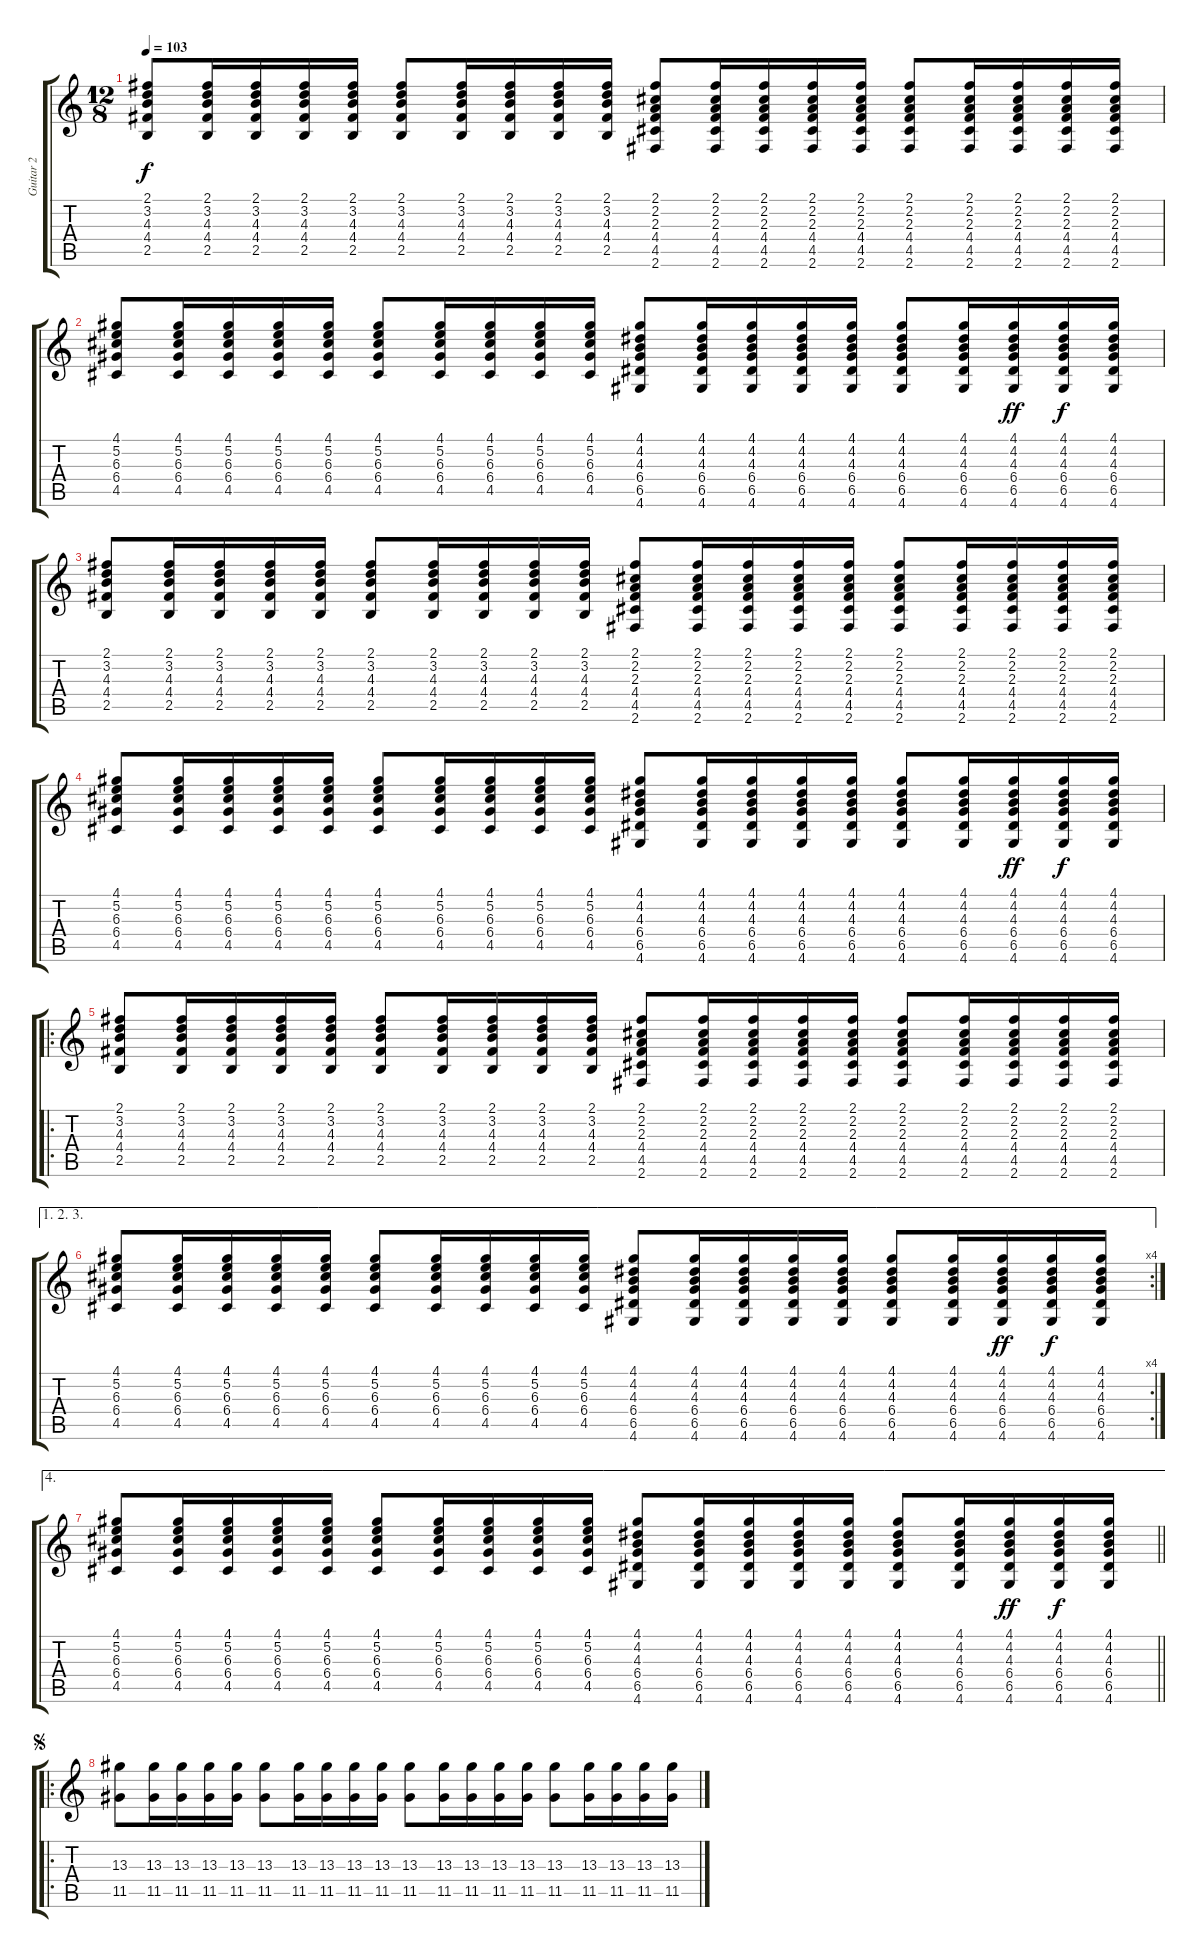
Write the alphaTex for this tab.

\track ("Guitar 2" "Guitar 2") {instrument electricguitarjazz}
\staff {score tabs}
\tuning (E4 B3 G3 D3 A2 E2) {hide}
\ts (12 8)
\tempo 103
\clef g2
\ks c
(2.1 3.2 4.3 4.4 2.5).8{dy f} (2.1 3.2 4.3 4.4 2.5).16 (2.1 3.2 4.3 4.4 2.5).16 (2.1 3.2 4.3 4.4 2.5).16 (2.1 3.2 4.3 4.4 2.5).16 (2.1 3.2 4.3 4.4 2.5).8 (2.1 3.2 4.3 4.4 2.5).16 (2.1 3.2 4.3 4.4 2.5).16 (2.1 3.2 4.3 4.4 2.5).16 (2.1 3.2 4.3 4.4 2.5).16 (2.1 2.2 2.3 4.4 4.5 2.6).8 (2.1 2.2 2.3 4.4 4.5 2.6).16 (2.1 2.2 2.3 4.4 4.5 2.6).16 (2.1 2.2 2.3 4.4 4.5 2.6).16 (2.1 2.2 2.3 4.4 4.5 2.6).16 (2.1 2.2 2.3 4.4 4.5 2.6).8 (2.1 2.2 2.3 4.4 4.5 2.6).16 (2.1 2.2 2.3 4.4 4.5 2.6).16 (2.1 2.2 2.3 4.4 4.5 2.6).16 (2.1 2.2 2.3 4.4 4.5 2.6).16 |
(4.1 5.2 6.3 6.4 4.5).8 (4.1 5.2 6.3 6.4 4.5).16 (4.1 5.2 6.3 6.4 4.5).16 (4.1 5.2 6.3 6.4 4.5).16 (4.1 5.2 6.3 6.4 4.5).16 (4.1 5.2 6.3 6.4 4.5).8 (4.1 5.2 6.3 6.4 4.5).16 (4.1 5.2 6.3 6.4 4.5).16 (4.1 5.2 6.3 6.4 4.5).16 (4.1 5.2 6.3 6.4 4.5).16 (4.1 4.2 4.3 6.4 6.5 4.6).8 (4.1 4.2 4.3 6.4 6.5 4.6).16 (4.1 4.2 4.3 6.4 6.5 4.6).16 (4.1 4.2 4.3 6.4 6.5 4.6).16 (4.1 4.2 4.3 6.4 6.5 4.6).16 (4.1 4.2 4.3 6.4 6.5 4.6).8 (4.1 4.2 4.3 6.4 6.5 4.6).16 (4.1 4.2 4.3 6.4 6.5 4.6).16{dy ff} (4.1 4.2 4.3 6.4 6.5 4.6).16{dy f} (4.1 4.2 4.3 6.4 6.5 4.6).16 |
(2.1 3.2 4.3 4.4 2.5).8 (2.1 3.2 4.3 4.4 2.5).16 (2.1 3.2 4.3 4.4 2.5).16 (2.1 3.2 4.3 4.4 2.5).16 (2.1 3.2 4.3 4.4 2.5).16 (2.1 3.2 4.3 4.4 2.5).8 (2.1 3.2 4.3 4.4 2.5).16 (2.1 3.2 4.3 4.4 2.5).16 (2.1 3.2 4.3 4.4 2.5).16 (2.1 3.2 4.3 4.4 2.5).16 (2.1 2.2 2.3 4.4 4.5 2.6).8 (2.1 2.2 2.3 4.4 4.5 2.6).16 (2.1 2.2 2.3 4.4 4.5 2.6).16 (2.1 2.2 2.3 4.4 4.5 2.6).16 (2.1 2.2 2.3 4.4 4.5 2.6).16 (2.1 2.2 2.3 4.4 4.5 2.6).8 (2.1 2.2 2.3 4.4 4.5 2.6).16 (2.1 2.2 2.3 4.4 4.5 2.6).16 (2.1 2.2 2.3 4.4 4.5 2.6).16 (2.1 2.2 2.3 4.4 4.5 2.6).16 |
(4.1 5.2 6.3 6.4 4.5).8 (4.1 5.2 6.3 6.4 4.5).16 (4.1 5.2 6.3 6.4 4.5).16 (4.1 5.2 6.3 6.4 4.5).16 (4.1 5.2 6.3 6.4 4.5).16 (4.1 5.2 6.3 6.4 4.5).8 (4.1 5.2 6.3 6.4 4.5).16 (4.1 5.2 6.3 6.4 4.5).16 (4.1 5.2 6.3 6.4 4.5).16 (4.1 5.2 6.3 6.4 4.5).16 (4.1 4.2 4.3 6.4 6.5 4.6).8 (4.1 4.2 4.3 6.4 6.5 4.6).16 (4.1 4.2 4.3 6.4 6.5 4.6).16 (4.1 4.2 4.3 6.4 6.5 4.6).16 (4.1 4.2 4.3 6.4 6.5 4.6).16 (4.1 4.2 4.3 6.4 6.5 4.6).8 (4.1 4.2 4.3 6.4 6.5 4.6).16 (4.1 4.2 4.3 6.4 6.5 4.6).16{dy ff} (4.1 4.2 4.3 6.4 6.5 4.6).16{dy f} (4.1 4.2 4.3 6.4 6.5 4.6).16 |
\ro
(2.1 3.2 4.3 4.4 2.5).8 (2.1 3.2 4.3 4.4 2.5).16 (2.1 3.2 4.3 4.4 2.5).16 (2.1 3.2 4.3 4.4 2.5).16 (2.1 3.2 4.3 4.4 2.5).16 (2.1 3.2 4.3 4.4 2.5).8 (2.1 3.2 4.3 4.4 2.5).16 (2.1 3.2 4.3 4.4 2.5).16 (2.1 3.2 4.3 4.4 2.5).16 (2.1 3.2 4.3 4.4 2.5).16 (2.1 2.2 2.3 4.4 4.5 2.6).8 (2.1 2.2 2.3 4.4 4.5 2.6).16 (2.1 2.2 2.3 4.4 4.5 2.6).16 (2.1 2.2 2.3 4.4 4.5 2.6).16 (2.1 2.2 2.3 4.4 4.5 2.6).16 (2.1 2.2 2.3 4.4 4.5 2.6).8 (2.1 2.2 2.3 4.4 4.5 2.6).16 (2.1 2.2 2.3 4.4 4.5 2.6).16 (2.1 2.2 2.3 4.4 4.5 2.6).16 (2.1 2.2 2.3 4.4 4.5 2.6).16 |
\ae (1 2 3)
\rc 4
(4.1 5.2 6.3 6.4 4.5).8 (4.1 5.2 6.3 6.4 4.5).16 (4.1 5.2 6.3 6.4 4.5).16 (4.1 5.2 6.3 6.4 4.5).16 (4.1 5.2 6.3 6.4 4.5).16 (4.1 5.2 6.3 6.4 4.5).8 (4.1 5.2 6.3 6.4 4.5).16 (4.1 5.2 6.3 6.4 4.5).16 (4.1 5.2 6.3 6.4 4.5).16 (4.1 5.2 6.3 6.4 4.5).16 (4.1 4.2 4.3 6.4 6.5 4.6).8 (4.1 4.2 4.3 6.4 6.5 4.6).16 (4.1 4.2 4.3 6.4 6.5 4.6).16 (4.1 4.2 4.3 6.4 6.5 4.6).16 (4.1 4.2 4.3 6.4 6.5 4.6).16 (4.1 4.2 4.3 6.4 6.5 4.6).8 (4.1 4.2 4.3 6.4 6.5 4.6).16 (4.1 4.2 4.3 6.4 6.5 4.6).16{dy ff} (4.1 4.2 4.3 6.4 6.5 4.6).16{dy f} (4.1 4.2 4.3 6.4 6.5 4.6).16 |
\ae 4
\barLineRight lightlight
(4.1 5.2 6.3 6.4 4.5).8 (4.1 5.2 6.3 6.4 4.5).16 (4.1 5.2 6.3 6.4 4.5).16 (4.1 5.2 6.3 6.4 4.5).16 (4.1 5.2 6.3 6.4 4.5).16 (4.1 5.2 6.3 6.4 4.5).8 (4.1 5.2 6.3 6.4 4.5).16 (4.1 5.2 6.3 6.4 4.5).16 (4.1 5.2 6.3 6.4 4.5).16 (4.1 5.2 6.3 6.4 4.5).16 (4.1 4.2 4.3 6.4 6.5 4.6).8 (4.1 4.2 4.3 6.4 6.5 4.6).16 (4.1 4.2 4.3 6.4 6.5 4.6).16 (4.1 4.2 4.3 6.4 6.5 4.6).16 (4.1 4.2 4.3 6.4 6.5 4.6).16 (4.1 4.2 4.3 6.4 6.5 4.6).8 (4.1 4.2 4.3 6.4 6.5 4.6).16 (4.1 4.2 4.3 6.4 6.5 4.6).16{dy ff} (4.1 4.2 4.3 6.4 6.5 4.6).16{dy f} (4.1 4.2 4.3 6.4 6.5 4.6).16 |
\ro
\jump segno
(13.3 11.5).8 (13.3 11.5).16 (13.3 11.5).16 (13.3 11.5).16 (13.3 11.5).16 (13.3 11.5).8 (13.3 11.5).16 (13.3 11.5).16 (13.3 11.5).16 (13.3 11.5).16 (13.3 11.5).8 (13.3 11.5).16 (13.3 11.5).16 (13.3 11.5).16 (13.3 11.5).16 (13.3 11.5).8 (13.3 11.5).16 (13.3 11.5).16 (13.3 11.5).16 (13.3 11.5).16
